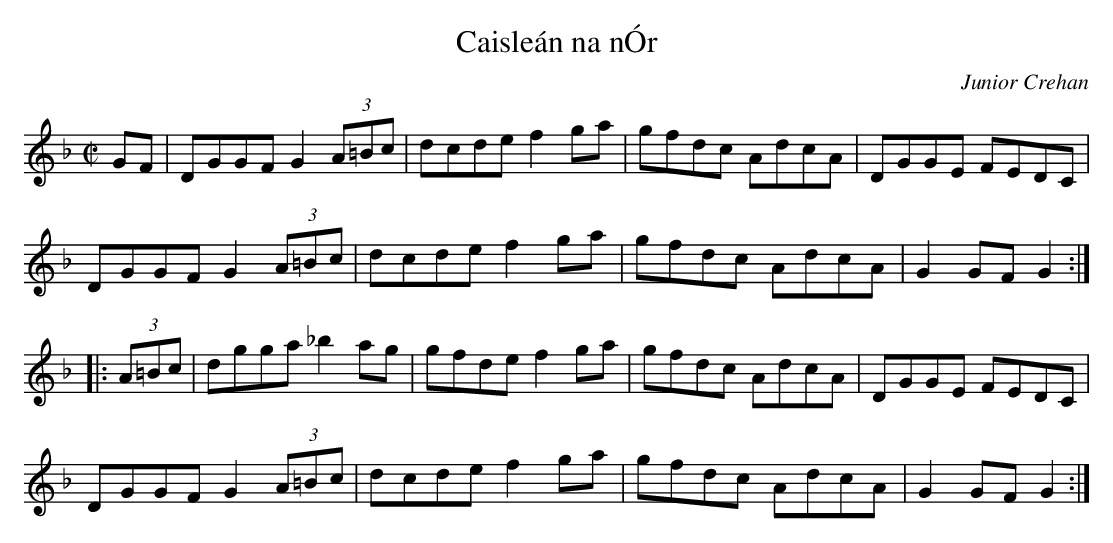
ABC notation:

X:1
T:Caisleán na nÓr
C:Junior Crehan
M:C|
K:Gdor
GF|DGGF G2 (3A=Bc|dcde f2ga|gfdc AdcA|DGGE FEDC|
DGGF G2 (3A=Bc|dcde f2ga|gfdc AdcA|G2GF G2:|
|:(3A=Bc|dgga _b2ag|gfde f2ga|gfdc AdcA|DGGE FEDC|
DGGF G2 (3A=Bc|dcde f2ga|gfdc AdcA|G2GF G2:|
